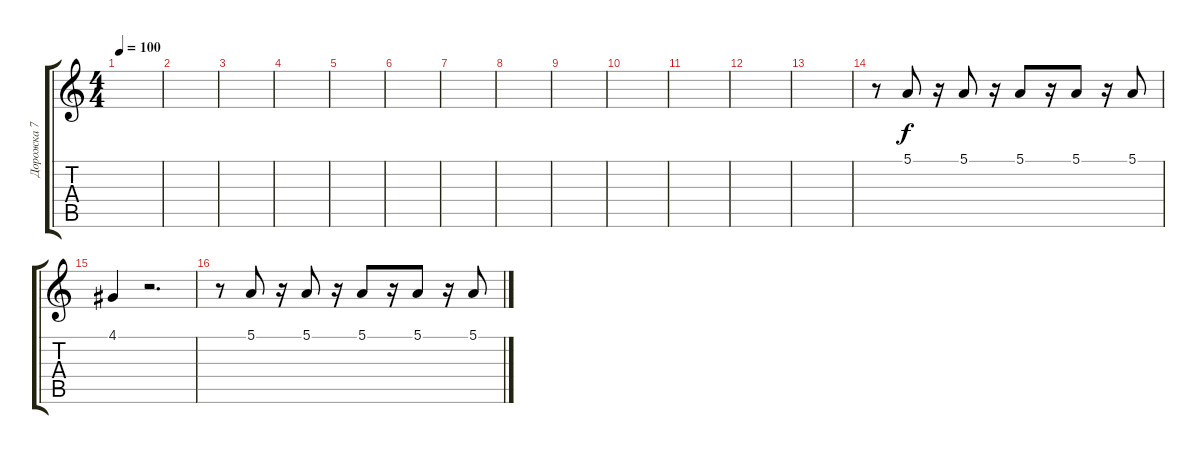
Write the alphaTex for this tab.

\track ("Дорожка 7" "Дорожка 7") {instrument choiraahs}
\staff {score tabs}
\tuning (E4 B3 G3 D3 A2 E2) {hide}
\ts (4 4)
\tempo 100
\clef g2
\ks c
|
|
|
|
|
|
|
|
|
|
|
|
|
r.8 5.1.8 r.16 5.1.8 r.16 5.1.8 r.16 5.1.8 r.16 5.1.8 |
4.1.4 r.2{d} |
r.8 5.1.8 r.16 5.1.8 r.16 5.1.8 r.16 5.1.8 r.16 5.1.8
